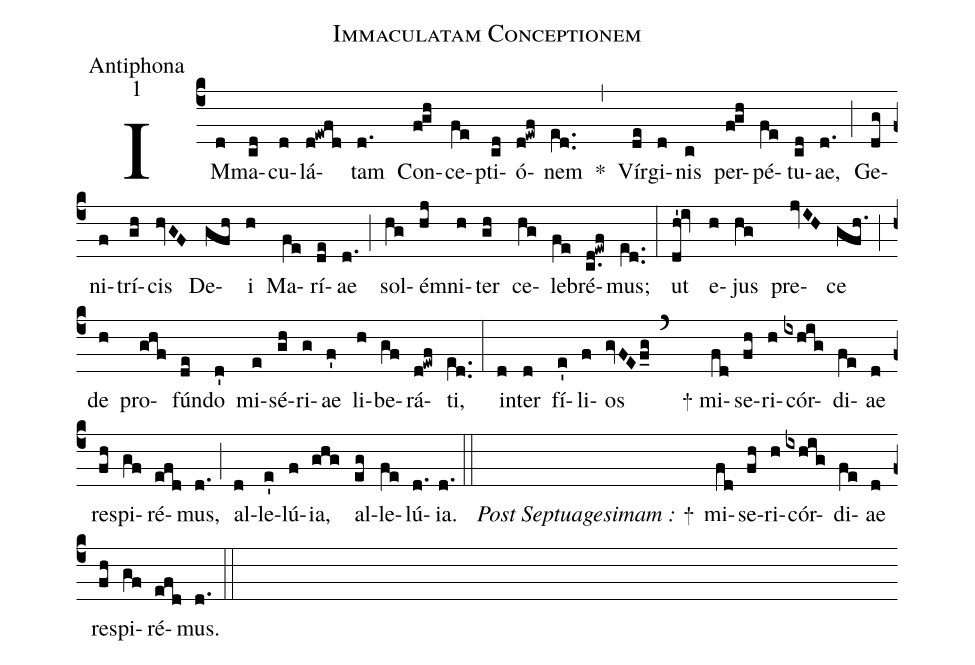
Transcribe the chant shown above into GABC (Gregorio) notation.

name:Immaculatam Conceptionem;
office-part:Antiphona;
mode:1;
%%
(c4) IM(d)ma(cd)cu(d)lá(d!ewfd)tam(d.) Con(fgh)ce(fe)pti(cd)ó(d!ewf)nem(e[ll:1]d..) *(,) Vír(de)gi(d)nis(c) per(fgh)pé(fe)tu(cd)ae,(d.) (;) Ge(dg)ni(f)trí(gh)cis(hvGF) De(gfh)i(h) Ma(fe)rí(de)ae(d.) (;) sol(hg)é(hj)mni(h)ter(gh) ce(hg)le(fe)bré(c.d!ewf)mus;(e[ll:1]d..) (:) ut(dh'!iv) e(h)jus(hg) pre(jvIH)ce(gfh.) (;) de(h) pro(ghf)fún(de)do(d') mi(e)sé(gh)ri(g)ae(f') li(h)be(gf)rá(d!ewf)ti,(e[ll:1]d..) (:) in(d)ter(d) fí(e')li(f)os(gvFEf_g) (`) ()+ mi(fd)se(fh)ri(h)cór(ixhig)di(fe)ae(d) re(fh)spi(gf)ré(efd)mus,(d.) (;) al(d)le(e')lú(f){ia},(ghg) al(eg)le(fe)lú(d.){ia}.(d.) (::) ()<i>Post Septuagesimam :</i> +() mi(fd)se(fh)ri(h)cór(ixhig)di(fe)ae(d) re(fh)spi(gf)ré(efd)mus.(d.) (::)
